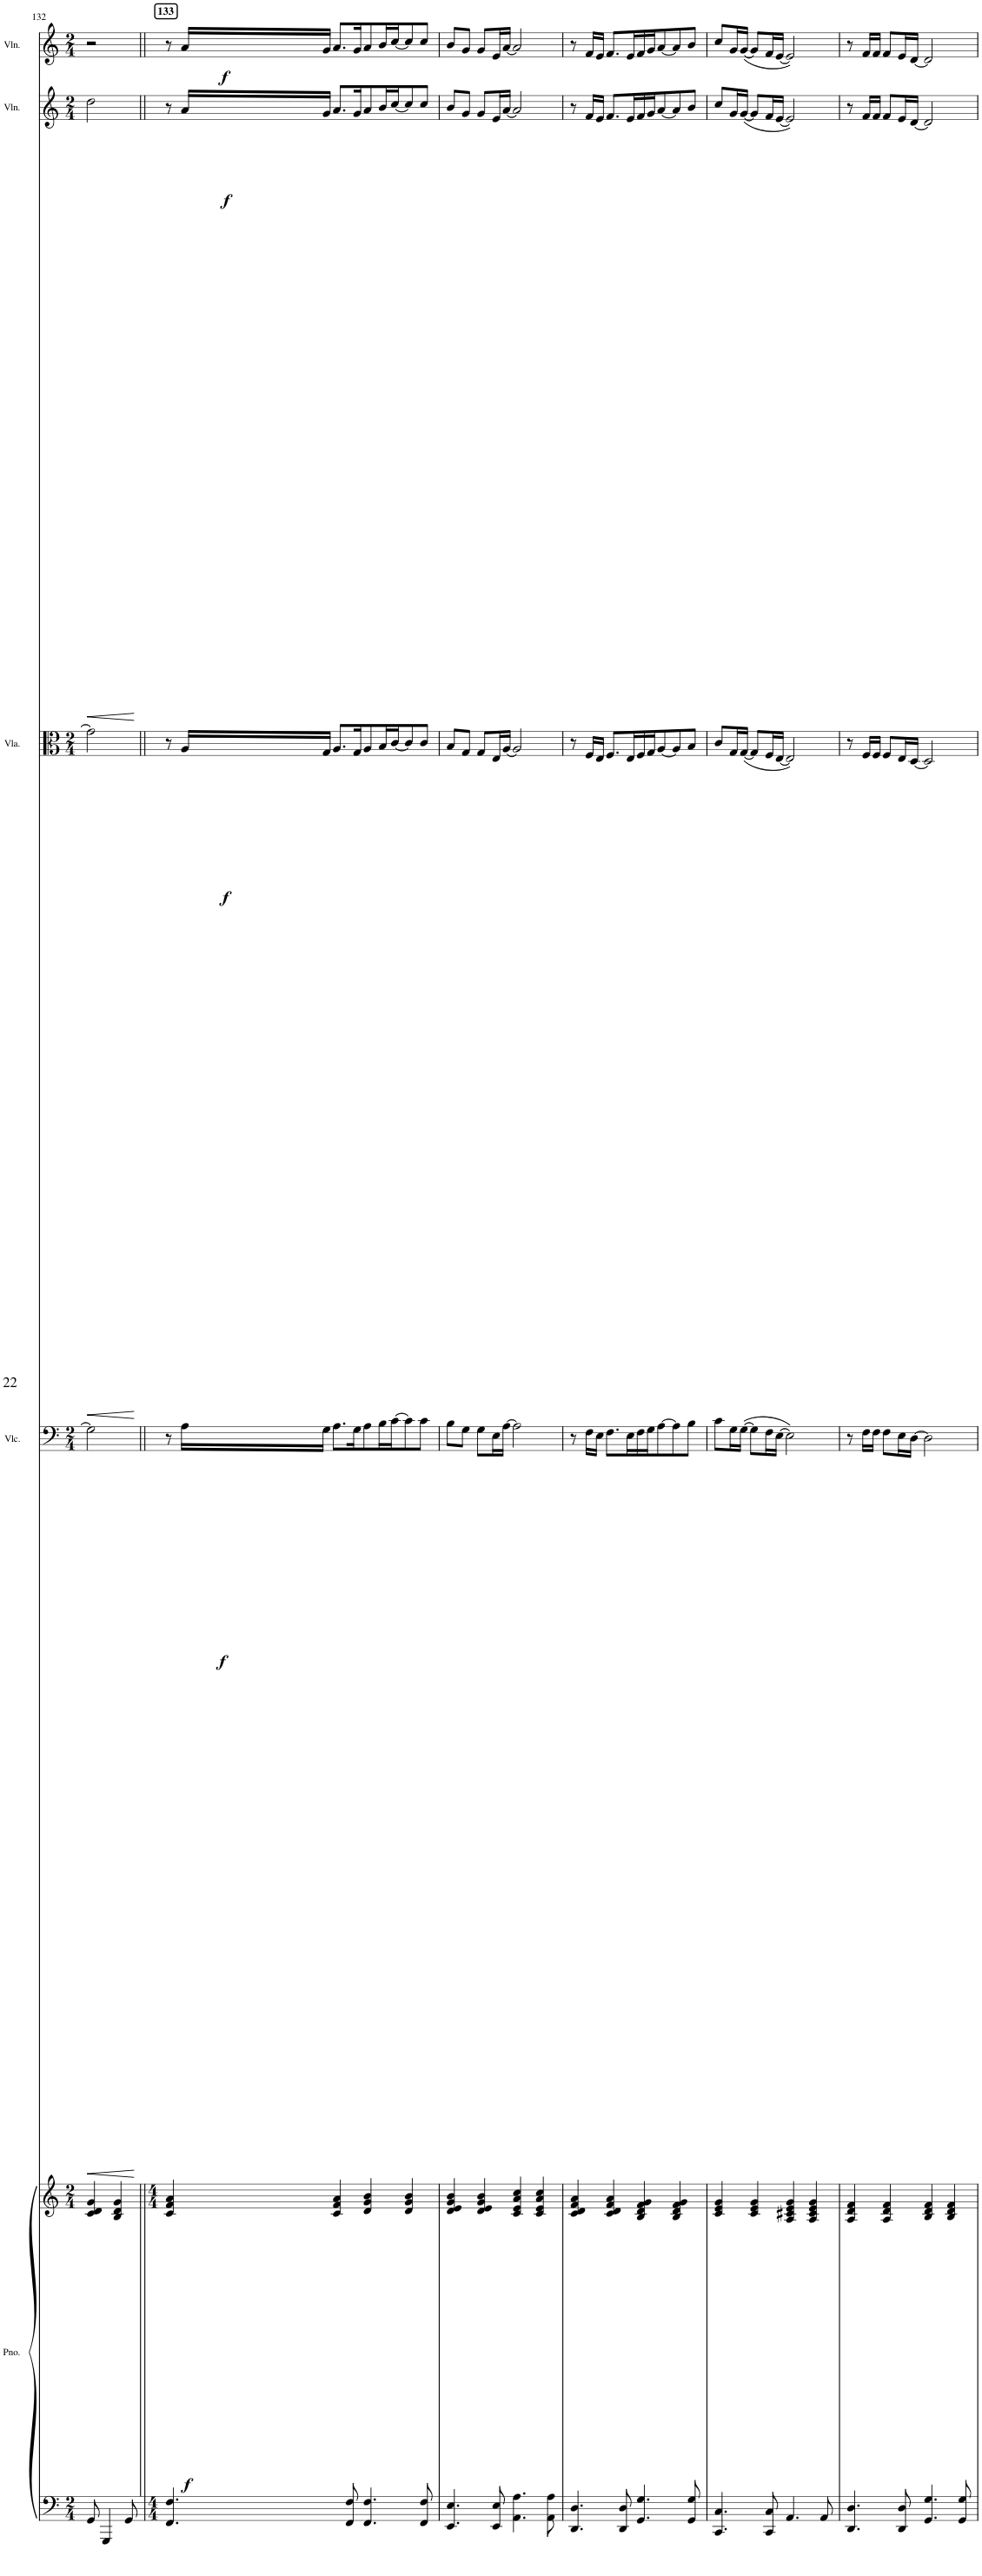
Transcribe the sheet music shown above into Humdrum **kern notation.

**kern	**kern	**dynam	**kern	**dynam	**kern	**dynam	**kern	**dynam	**kern	**dynam
*part5	*part5	*part5	*part4	*part4	*part3	*part3	*part2	*part2	*part1	*part1
*staff6	*staff5	*staff5/6	*staff4	*staff4	*staff3	*staff3	*staff2	*staff2	*staff1	*staff1
*I"Piano	*	*	*I"Violoncello	*	*I"Viola	*	*I"Violin	*	*I"Violin	*
*I'Pno.	*	*	*I'Vlc.	*	*I'Vla.	*	*I'Vln.	*	*I'Vln.	*
!!LO:PB:g=z
*clefF4	*clefG2	*	*clefF4	*	*clefC3	*	*clefG2	*	*clefG2	*
*k[]	*k[]	*	*k[]	*	*k[]	*	*k[]	*	*k[]	*
*M2/4	*M2/4	*	*M2/4	*	*M2/4	*	*M2/4	*	*M2/4	*
=132	=132	=132	=132	=132	=132	=132	=132	=132	=132	=132
!	!	!	!	!LO:HP:b	!	!LO:HP:b	!	!LO:HP:b	!	!
8GG/	4c/ 4d/ 4g/	.	2G\]	<	2g\]	<	2dd\	<	2r	.
4GGG/	.	.	.	.	.	.	.	.	.	.
.	4B/ 4d/ 4g/	.	.	.	.	.	.	.	.	.
8GG/	.	.	.	.	.	.	.	.	.	.
.	.	.	.	[	.	[	.	[	.	.
=133||	=133||	=133||	=133||	=133||	=133||	=133||	=133||	=133||	=133||	=133||
*M4/4	*M4/4	*	*	*	*	*	*	*	*	*
!	!	!	!	!	!	!	!	!	!LO:TX:a:B:t=133	!
!	!	!LO:DY:b	!	!	!	!	!	!	!	!
4.FF/ 4.F/	4c/ 4f/ 4a/	f	8r	.	8r	.	8r	.	8r	.
!	!	!	!	!LO:DY:b	!	!LO:DY:b	!	!LO:DY:b	!	!LO:DY:b
.	.	.	16A\LL	f	16A/LL	f	16a/LL	f	16a/LL	f
.	.	.	16G\JJ	.	16G/JJ	.	16g/JJ	.	16g/JJ	.
.	4c/ 4f/ 4a/	.	8.A\L	.	8.A/L	.	8.a/L	.	8.a/L	.
8FF/ 8F/	.	.	.	.	.	.	.	.	.	.
.	.	.	16G\K	.	16G/K	.	16g/K	.	16g/K	.
4.FF/ 4.F/	4d/ 4g/ 4b/	.	8A\	.	8A/	.	8a/	.	8a/	.
.	.	.	16B\L	.	16B/L	.	16b/L	.	16b/L	.
.	.	.	[16c\J	.	[16c/J	.	[16cc/J	.	[16cc/J	.
.	4d/ 4g/ 4b/	.	8c\]	.	8c/]	.	8cc/]	.	8cc/]	.
8FF/ 8F/	.	.	8c\J	.	8c/J	.	8cc/J	.	8cc/J	.
=134	=134	=134	=134	=134	=134	=134	=134	=134	=134	=134
4.EE/ 4.E/	4d/ 4e/ 4g/ 4b/	.	8B\L	.	8B/L	.	8b/L	.	8b/L	.
.	.	.	8G\J	.	8G/J	.	8g/J	.	8g/J	.
.	4d/ 4e/ 4g/ 4b/	.	8G\L	.	8G/L	.	8g/L	.	8g/L	.
8EE/ 8E/	.	.	16E\L	.	16E/L	.	16e/L	.	16e/L	.
.	.	.	[16A\JJ	.	[16A/JJ	.	[16a/JJ	.	[16a/JJ	.
4.AA\ 4.A\	4c/ 4e/ 4a/ 4cc/	.	2A\]	.	2A/]	.	2a/]	.	2a/]	.
.	4c/ 4e/ 4a/ 4cc/	.	.	.	.	.	.	.	.	.
8AA\ 8A\	.	.	.	.	.	.	.	.	.	.
=135	=135	=135	=135	=135	=135	=135	=135	=135	=135	=135
4.DD/ 4.D/	4c/ 4d/ 4f/ 4a/	.	8r	.	8r	.	8r	.	8r	.
.	.	.	16F\LL	.	16F/LL	.	16f/LL	.	16f/LL	.
.	.	.	16E\JJ	.	16E/JJ	.	16e/JJ	.	16e/JJ	.
.	4c/ 4d/ 4f/ 4a/	.	8.F\L	.	8.F/L	.	8.f/L	.	8.f/L	.
8DD/ 8D/	.	.	.	.	.	.	.	.	.	.
.	.	.	16E\L	.	16E/L	.	16e/L	.	16e/L	.
4.GG/ 4.G/	4B/ 4d/ 4f/ 4g/	.	16F\	.	16F/	.	16f/	.	16f/	.
.	.	.	16G\J	.	16G/J	.	16g/J	.	16g/J	.
.	.	.	[8A\	.	[8A/	.	[8a/	.	[8a/	.
.	4B/ 4d/ 4f/ 4g/	.	8A\]	.	8A/]	.	8a/]	.	8a/]	.
8GG/ 8G/	.	.	8B\J	.	8B/J	.	8b/J	.	8b/J	.
=136	=136	=136	=136	=136	=136	=136	=136	=136	=136	=136
4.CC/ 4.C/	4c/ 4e/ 4g/	.	8c\L	.	8c/L	.	8cc/L	.	8cc/L	.
.	.	.	16G\L	.	16G/L	.	16g/L	.	16g/L	.
.	.	.	([16G\JJ	.	([16G/JJ	.	([16g/JJ	.	([16g/JJ	.
.	4c/ 4e/ 4g/	.	8G\L]	.	8G/L]	.	8g/L]	.	8g/L]	.
8CC/ 8C/	.	.	16F\L	.	16F/L	.	16f/L	.	16f/L	.
.	.	.	[16E\JJ	.	[16E/JJ	.	[16e/JJ	.	[16e/JJ	.
4.AA/	4A/ 4c#X/ 4e/ 4g/	.	2E\])	.	2E/])	.	2e/])	.	2e/])	.
.	4A/ 4c#/ 4e/ 4g/	.	.	.	.	.	.	.	.	.
8AA/	.	.	.	.	.	.	.	.	.	.
=137	=137	=137	=137	=137	=137	=137	=137	=137	=137	=137
4.DD/ 4.D/	4A/ 4d/ 4f/	.	8r	.	8r	.	8r	.	8r	.
.	.	.	16F\LL	.	16F/LL	.	16f/LL	.	16f/LL	.
.	.	.	16F\JJ	.	16F/JJ	.	16f/JJ	.	16f/JJ	.
.	4A/ 4d/ 4f/	.	8F\L	.	8F/L	.	8f/L	.	8f/L	.
8DD/ 8D/	.	.	16E\L	.	16E/L	.	16e/L	.	16e/L	.
.	.	.	[16D\JJ	.	[16D/JJ	.	[16d/JJ	.	[16d/JJ	.
4.GG/ 4.G/	4B/ 4d/ 4f/	.	2D\]	.	2D/]	.	2d/]	.	2d/]	.
.	4B/ 4d/ 4f/	.	.	.	.	.	.	.	.	.
8GG/ 8G/	.	.	.	.	.	.	.	.	.	.
=	=	=	=	=	=	=	=	=	=	=
*-	*-	*-	*-	*-	*-	*-	*-	*-	*-	*-
